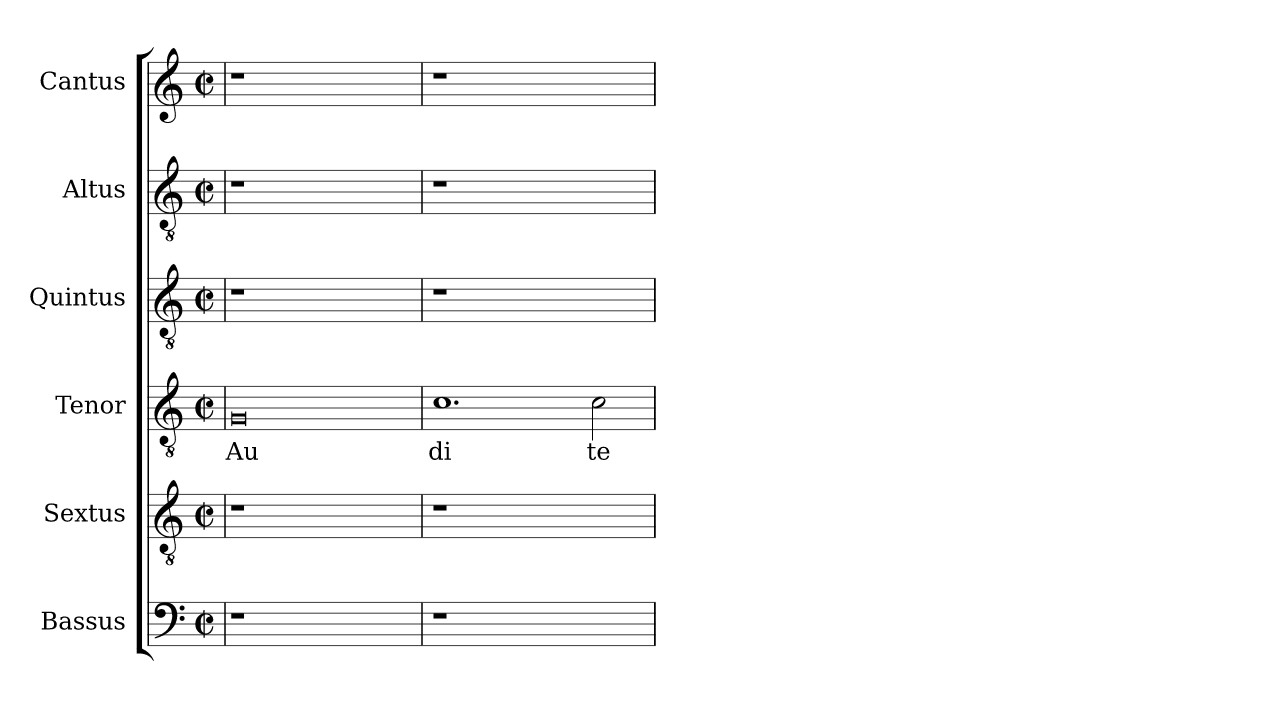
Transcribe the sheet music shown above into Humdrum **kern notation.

**kern	**kern	**kern	**text	**kern	**kern	**kern
*part6	*part5	*part4	*part4	*part3	*part2	*part1
*staff6	*staff5	*staff4	*staff4	*staff3	*staff2	*staff1
*I"Bassus	*I"Sextus	*I"Tenor	*	*I"Quintus	*I"Altus	*I"Cantus
!!LO:PB:g=z
*stria5	*stria5	*stria5	*	*stria5	*stria5	*stria5
*clefF4	*clefGv2	*clefGv2	*	*clefGv2	*clefGv2	*clefG2
*M2/2	*M2/2	*M2/2	*	*M2/2	*M2/2	*M2/2
*met(c|)	*met(c|)	*met(c|)	*	*met(c|)	*met(c|)	*met(c|)
=1	=1	=1	=1!	=1	=1	=1!
!	!	!	!LO:LY:b:cj	!	!	!
1r	1r	0G	Au	1r	1r	1r
1ryy	1ryy	.	.	1ryy	1ryy	1ryy
=2	=2	=2	=2	=2	=2	=2
!	!	!	!LO:LY:b:cj	!	!	!
1r	1r	1.c	di	1r	1r	1r
1ryy	1ryy	.	.	1ryy	1ryy	1ryy
!	!	!	!LO:LY:b:cj	!	!	!
.	.	2c\	te	.	.	.
=	=	=	=	=	=	=
*-	*-	*-	*-	*-	*-	*-
